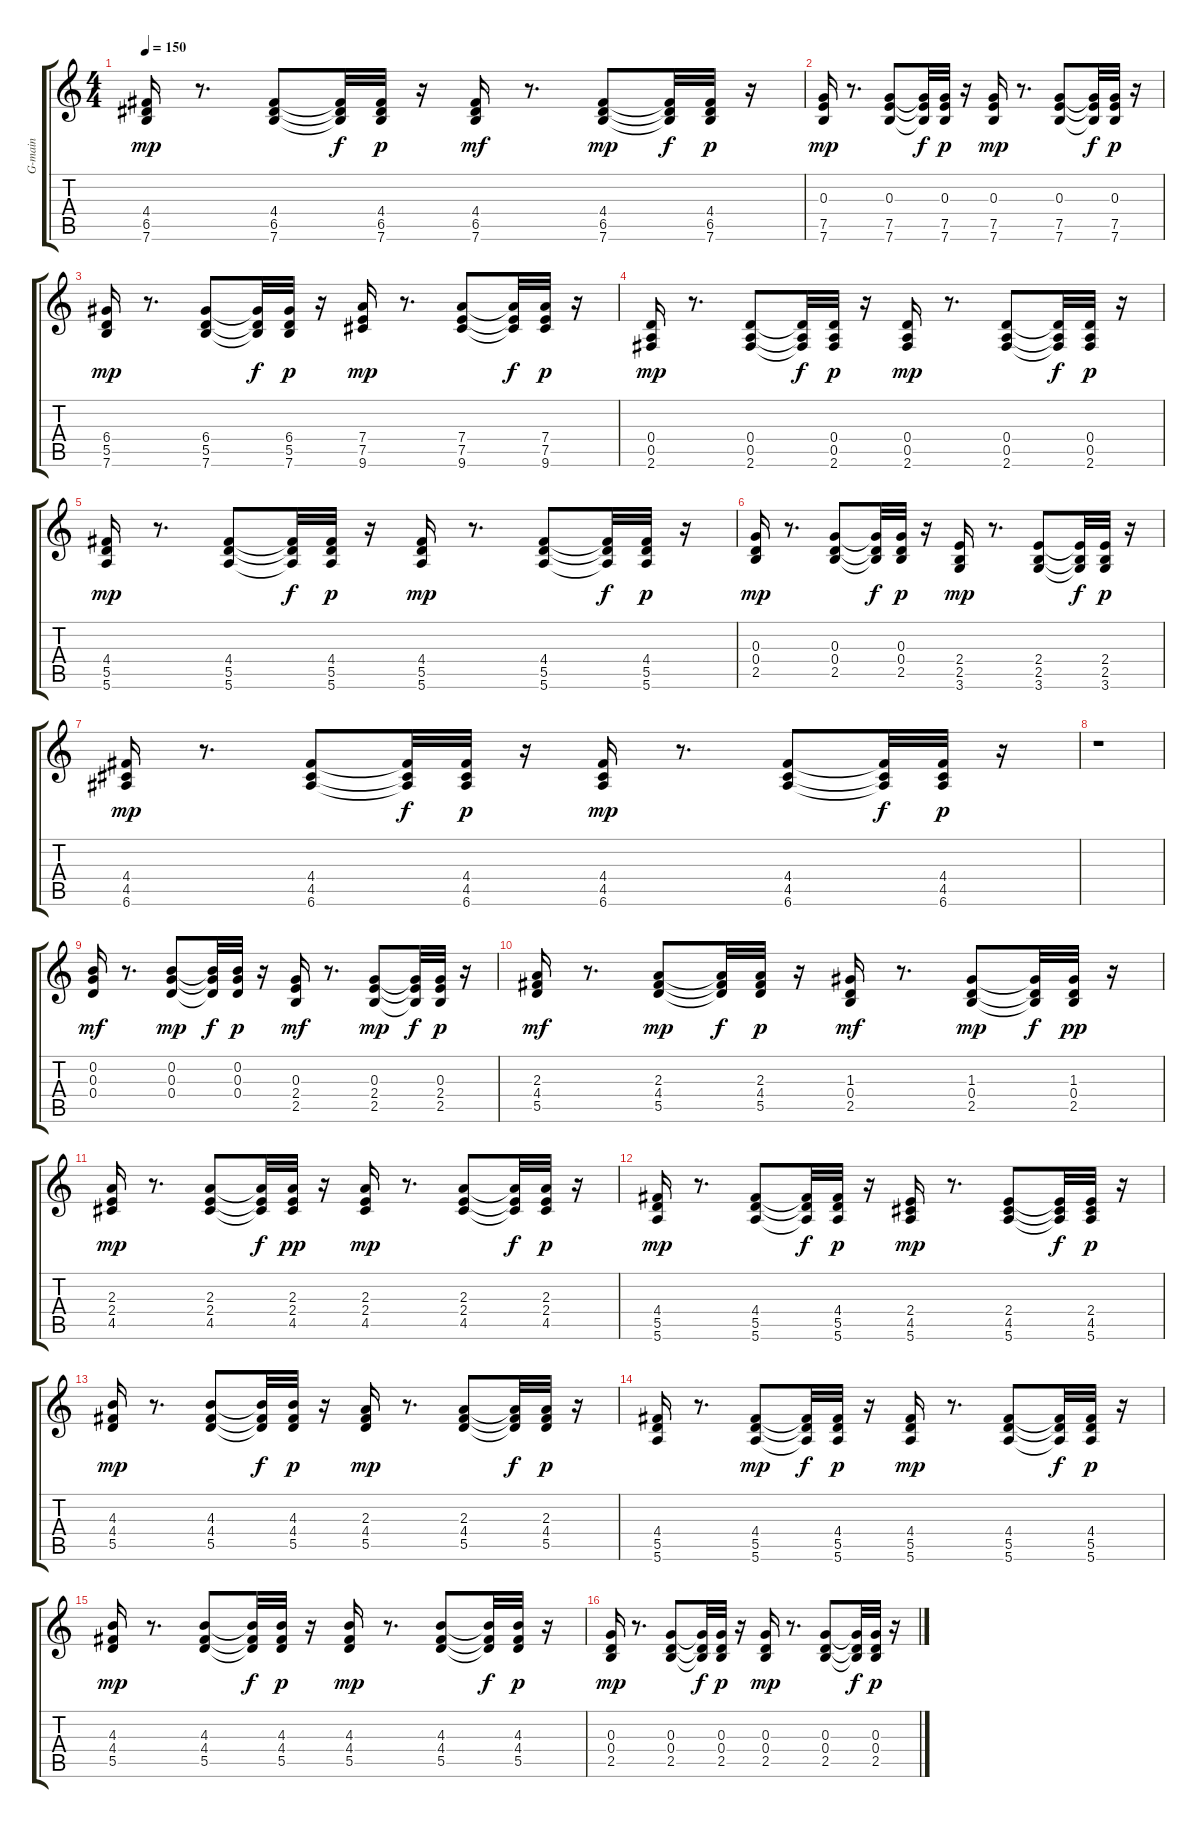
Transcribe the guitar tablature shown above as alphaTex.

\track ("G-main" "G-main") {instrument electricguitarclean}
\staff {score tabs}
\tuning (E4 B3 G3 D3 A2 E2) {hide}
\ts (4 4)
\tempo 150
\clef g2
\ks c
(4.4 6.5 7.6).16{dy mp} r.8{d} (4.4 6.5 7.6).8 (4.4{t} 6.5{t} 7.6{t}).32{dy f} (4.4 6.5 7.6).32{dy p} r.16 (4.4 6.5 7.6).16{dy mf} r.8{d} (4.4 6.5 7.6).8{dy mp} (4.4{t} 6.5{t} 7.6{t}).32{dy f} (4.4 6.5 7.6).32{dy p} r.16 |
(0.3 7.5 7.6).16{dy mp} r.8{d} (0.3 7.5 7.6).8 (0.3{t} 7.5{t} 7.6{t}).32{dy f} (0.3 7.5 7.6).32{dy p} r.16 (0.3 7.5 7.6).16{dy mp} r.8{d} (0.3 7.5 7.6).8 (0.3{t} 7.5{t} 7.6{t}).32{dy f} (0.3 7.5 7.6).32{dy p} r.16 |
(6.4 5.5 7.6).16{dy mp} r.8{d} (6.4 5.5 7.6).8 (6.4{t} 5.5{t} 7.6{t}).32{dy f} (6.4 5.5 7.6).32{dy p} r.16 (7.4 7.5 9.6).16{dy mp} r.8{d} (7.4 7.5 9.6).8 (7.4{t} 7.5{t} 9.6{t}).32{dy f} (7.4 7.5 9.6).32{dy p} r.16 |
(0.4 0.5 2.6).16{dy mp} r.8{d} (0.4 0.5 2.6).8 (0.4{t} 0.5{t} 2.6{t}).32{dy f} (0.4 0.5 2.6).32{dy p} r.16 (0.4 0.5 2.6).16{dy mp} r.8{d} (0.4 0.5 2.6).8 (0.4{t} 0.5{t} 2.6{t}).32{dy f} (0.4 0.5 2.6).32{dy p} r.16 |
(4.4 5.5 5.6).16{dy mp} r.8{d} (4.4 5.5 5.6).8 (4.4{t} 5.5{t} 5.6{t}).32{dy f} (4.4 5.5 5.6).32{dy p} r.16 (4.4 5.5 5.6).16{dy mp} r.8{d} (4.4 5.5 5.6).8 (4.4{t} 5.5{t} 5.6{t}).32{dy f} (4.4 5.5 5.6).32{dy p} r.16 |
(0.3 0.4 2.5).16{dy mp} r.8{d} (0.3 0.4 2.5).8 (0.3{t} 0.4{t} 2.5{t}).32{dy f} (0.3 0.4 2.5).32{dy p} r.16 (2.4 2.5 3.6).16{dy mp} r.8{d} (2.4 2.5 3.6).8 (2.4{t} 2.5{t} 3.6{t}).32{dy f} (2.4 2.5 3.6).32{dy p} r.16 |
(4.4 4.5 6.6).16{dy mp} r.8{d} (4.4 4.5 6.6).8 (4.4{t} 4.5{t} 6.6{t}).32{dy f} (4.4 4.5 6.6).32{dy p} r.16 (4.4 4.5 6.6).16{dy mp} r.8{d} (4.4 4.5 6.6).8 (4.4{t} 4.5{t} 6.6{t}).32{dy f} (4.4 4.5 6.6).32{dy p} r.16 |
r.1 |
(0.2 0.3 0.4).16{dy mf} r.8{d} (0.2 0.3 0.4).8{dy mp} (0.2{t} 0.3{t} 0.4{t}).32{dy f} (0.2 0.3 0.4).32{dy p} r.16 (0.3 2.4 2.5).16{dy mf} r.8{d} (0.3 2.4 2.5).8{dy mp} (0.3{t} 2.4{t} 2.5{t}).32{dy f} (0.3 2.4 2.5).32{dy p} r.16 |
(2.3 4.4 5.5).16{dy mf} r.8{d} (2.3 4.4 5.5).8{dy mp} (2.3{t} 4.4{t} 5.5{t}).32{dy f} (2.3 4.4 5.5).32{dy p} r.16 (1.3 0.4 2.5).16{dy mf} r.8{d} (1.3 0.4 2.5).8{dy mp} (1.3{t} 0.4{t} 2.5{t}).32{dy f} (1.3 0.4 2.5).32{dy pp} r.16 |
(2.3 2.4 4.5).16{dy mp} r.8{d} (2.3 2.4 4.5).8 (2.3{t} 2.4{t} 4.5{t}).32{dy f} (2.3 2.4 4.5).32{dy pp} r.16 (2.3 2.4 4.5).16{dy mp} r.8{d} (2.3 2.4 4.5).8 (2.3{t} 2.4{t} 4.5{t}).32{dy f} (2.3 2.4 4.5).32{dy p} r.16 |
(4.4 5.5 5.6).16{dy mp} r.8{d} (4.4 5.5 5.6).8 (4.4{t} 5.5{t} 5.6{t}).32{dy f} (4.4 5.5 5.6).32{dy p} r.16 (2.4 4.5 5.6).16{dy mp} r.8{d} (2.4 4.5 5.6).8 (2.4{t} 4.5{t} 5.6{t}).32{dy f} (2.4 4.5 5.6).32{dy p} r.16 |
(4.3 4.4 5.5).16{dy mp} r.8{d} (4.3 4.4 5.5).8 (4.3{t} 4.4{t} 5.5{t}).32{dy f} (4.3 4.4 5.5).32{dy p} r.16 (2.3 4.4 5.5).16{dy mp} r.8{d} (2.3 4.4 5.5).8 (2.3{t} 4.4{t} 5.5{t}).32{dy f} (2.3 4.4 5.5).32{dy p} r.16 |
(4.4 5.5 5.6).16 r.8{d} (4.4 5.5 5.6).8{dy mp} (4.4{t} 5.5{t} 5.6{t}).32{dy f} (4.4 5.5 5.6).32{dy p} r.16 (4.4 5.5 5.6).16{dy mp} r.8{d} (4.4 5.5 5.6).8 (4.4{t} 5.5{t} 5.6{t}).32{dy f} (4.4 5.5 5.6).32{dy p} r.16 |
(4.3 4.4 5.5).16{dy mp} r.8{d} (4.3 4.4 5.5).8 (4.3{t} 4.4{t} 5.5{t}).32{dy f} (4.3 4.4 5.5).32{dy p} r.16 (4.3 4.4 5.5).16{dy mp} r.8{d} (4.3 4.4 5.5).8 (4.3{t} 4.4{t} 5.5{t}).32{dy f} (4.3 4.4 5.5).32{dy p} r.16 |
(0.3 0.4 2.5).16{dy mp} r.8{d} (0.3 0.4 2.5).8 (0.3{t} 0.4{t} 2.5{t}).32{dy f} (0.3 0.4 2.5).32{dy p} r.16 (0.3 0.4 2.5).16{dy mp} r.8{d} (0.3 0.4 2.5).8 (0.3{t} 0.4{t} 2.5{t}).32{dy f} (0.3 0.4 2.5).32{dy p} r.16
